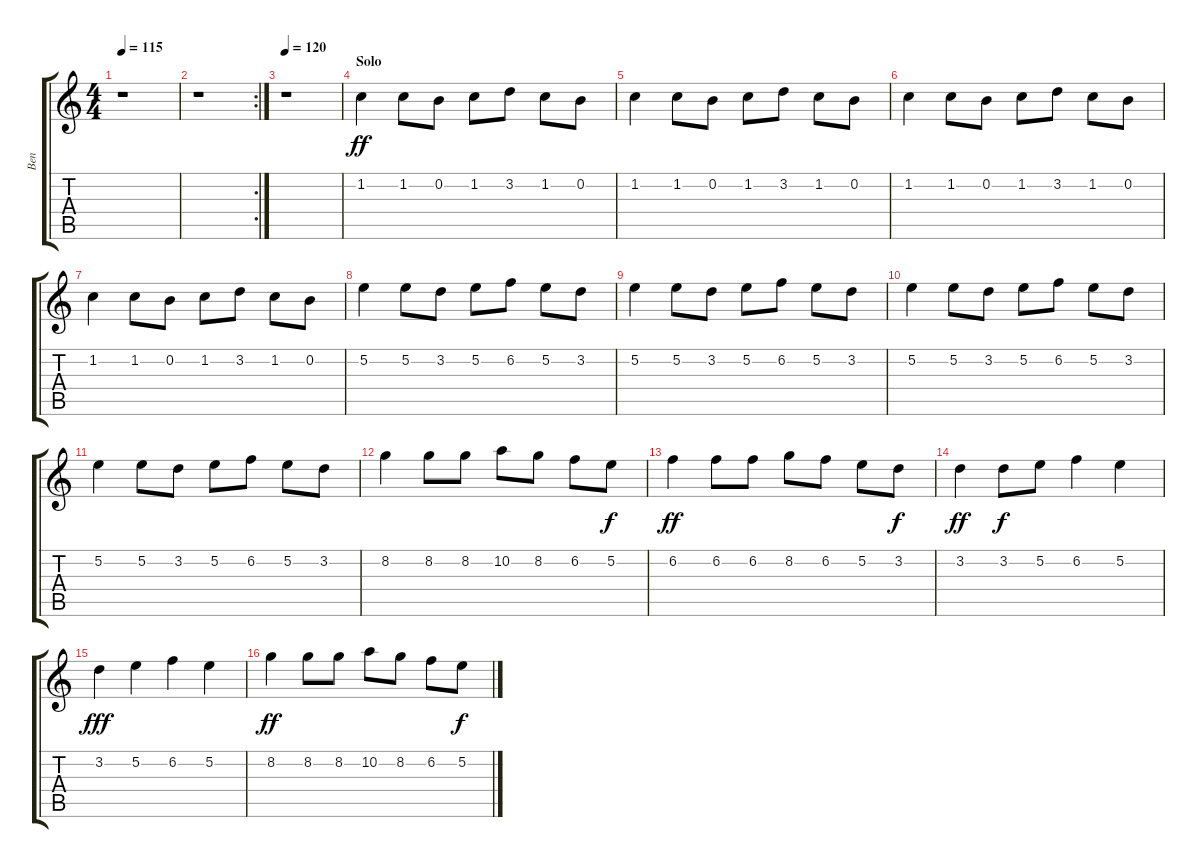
\track ("Ben" "Ben") {instrument distortionguitar}
\staff {score tabs}
\tuning (E4 B3 G3 D3 A2 E2) {hide}
\ts (4 4)
\tempo 115
\clef g2
\ks c
r.1{dy ff} |
\rc 2
r.1 |
\tempo 120
r.1 |
\section ("" "Solo")
1.2.4 1.2.8 0.2.8 1.2.8 3.2.8 1.2.8 0.2.8 |
1.2.4 1.2.8 0.2.8 1.2.8 3.2.8 1.2.8 0.2.8 |
1.2.4 1.2.8 0.2.8 1.2.8 3.2.8 1.2.8 0.2.8 |
1.2.4 1.2.8 0.2.8 1.2.8 3.2.8 1.2.8 0.2.8 |
5.2.4 5.2.8 3.2.8 5.2.8 6.2.8 5.2.8 3.2.8 |
5.2.4 5.2.8 3.2.8 5.2.8 6.2.8 5.2.8 3.2.8 |
5.2.4 5.2.8 3.2.8 5.2.8 6.2.8 5.2.8 3.2.8 |
5.2.4 5.2.8 3.2.8 5.2.8 6.2.8 5.2.8 3.2.8 |
8.2.4 8.2.8 8.2.8 10.2.8 8.2.8 6.2.8 5.2.8{dy f} |
6.2.4{dy ff} 6.2.8 6.2.8 8.2.8 6.2.8 5.2.8 3.2.8{dy f} |
3.2.4{dy ff} 3.2.8{dy f} 5.2.8 6.2.4 5.2.4 |
3.2.4{dy fff} 5.2.4 6.2.4 5.2.4 |
8.2.4{dy ff} 8.2.8 8.2.8 10.2.8 8.2.8 6.2.8 5.2.8{dy f}
